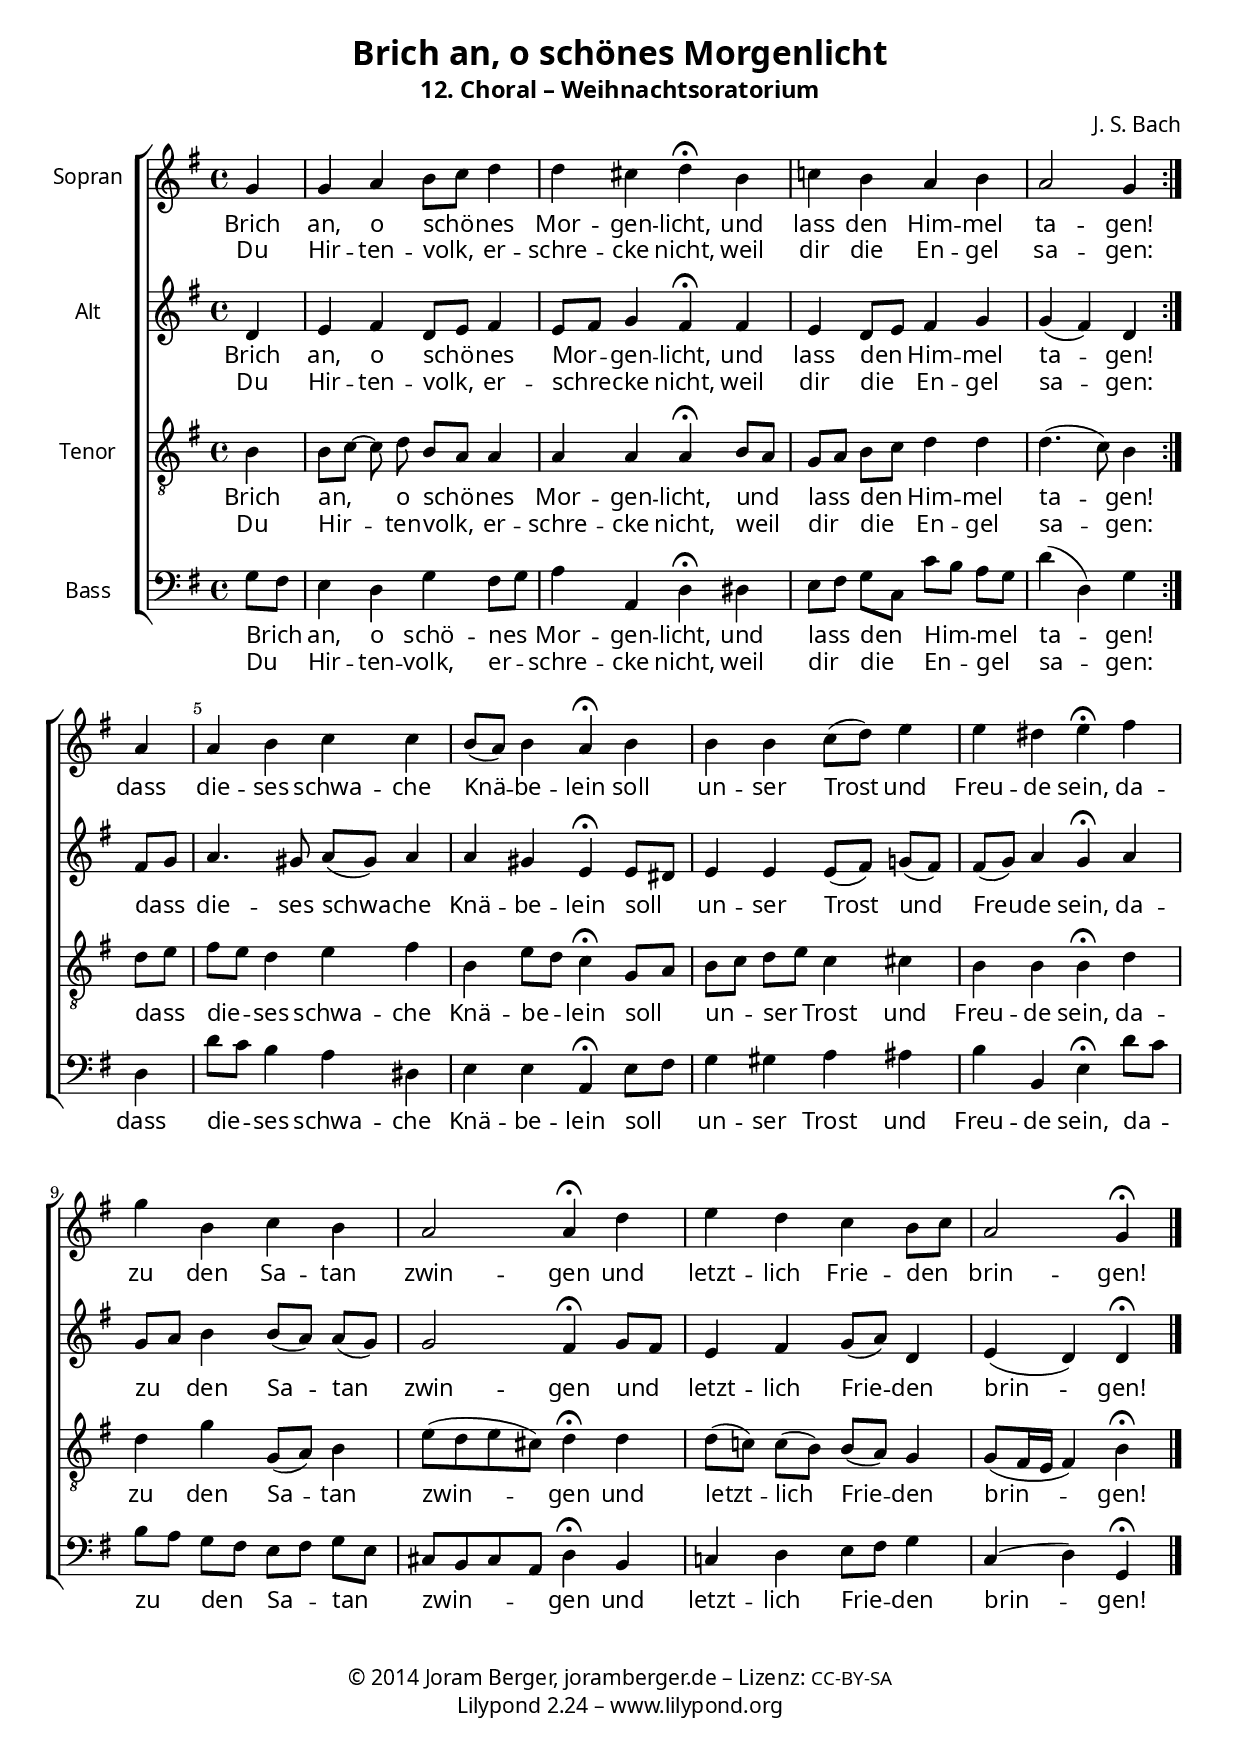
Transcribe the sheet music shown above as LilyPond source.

\version "2.18.0"
\language "deutsch"

\header {
  title = "Brich an, o schönes Morgenlicht"
  subtitle = "12. Choral – Weihnachtsoratorium"
  composer = "J. S. Bach"
  shortcomposer = "Bach"
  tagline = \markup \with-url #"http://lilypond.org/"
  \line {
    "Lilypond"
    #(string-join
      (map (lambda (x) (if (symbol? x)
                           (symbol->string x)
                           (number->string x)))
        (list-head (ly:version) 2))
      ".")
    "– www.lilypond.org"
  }
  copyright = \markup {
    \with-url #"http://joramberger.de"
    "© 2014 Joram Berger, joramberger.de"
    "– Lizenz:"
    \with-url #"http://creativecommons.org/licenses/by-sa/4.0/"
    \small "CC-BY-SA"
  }
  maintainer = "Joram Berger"
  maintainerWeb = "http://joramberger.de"
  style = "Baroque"
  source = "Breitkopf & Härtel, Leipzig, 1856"
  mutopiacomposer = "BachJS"
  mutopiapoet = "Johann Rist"
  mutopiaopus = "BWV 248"
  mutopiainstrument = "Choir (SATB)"
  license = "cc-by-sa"
  date = "1734"
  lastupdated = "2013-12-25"
  %footer = "Mutopia-2014/01/00-000"
}

#(set-global-staff-size 18.5)

\paper {
  ragged-bottom = ##f
  ragged-last-bottom = ##f
  last-bottom-spacing #'basic-distance = 15
  myStaffSize = #18.5
  fonts = #(make-pango-font-tree
            "Linux Libertine O"
            "Linux Biolinum O"
            "Ubuntu Mono"
            (/ myStaffSize 20))
}

\layout {
  \override Staff.ClefModifier.font-name = #"Century Schoolbook L bold italic"
  \override Staff.ClefModifier.extra-offset = #'(-0.3 . 0.07)
  \override Score.BarNumber.font-name = #"Century Schoolbook L"
}

global = {
  \key g \major
  \time 4/4
  \partial 4
  \autoBeamOff
  \accidentalStyle modern-voice
}

fe = \fermata

soprano = \relative c'' {
  \global
  \repeat volta 2 {
    g4 | g a h8[ c] d4 | d cis d\fe
    h4 | c h a h | a2 g4
  } \break
  a4  | \once \override Score.BarNumber.break-visibility = #all-visible
  a h c c | h8[( a]) h4 a\fe
  h4 | h h c8[( d]) e4 | e dis e\fe
  fis4 | g h, c h | a2 a4\fe
  d4 | e d c h8[ c] | a2 g='4\fe
  \bar "|."
}

alto = \relative c' {
  \global
  \repeat volta 2 {
    d4 | e fis d8[ e] fis4 | e8[ fis] g4 fis\fe
    fis4 | e d8[ e] fis4 g | g( fis) d
  }
  fis8[ g] | a4. gis8 a[( gis]) a4 | a gis e\fe
  e8[ dis] | e4 e e8[( fis]) g[( fis]) | fis8[( g]) a4 g\fe
  a4 | g8[ a] h4 h8[( a]) a[( g]) | g2 fis4\fe
  g8[ fis] | e4 fis g8[( a]) d,4 | e( d) d='\fe
}

tenor = \relative c' {
  \global
  \repeat volta 2 {
    h4 | h8[ c] ~ c d h[ a] a4 | a a a\fe
    h8[a] | g[a] h[ c] d4 d | d4.( c8) h4
  }
  d8[ e] | fis[ e] d4 e fis | h, e8[ d] c4\fe
  g8[ a] | h[ c] d[ e] c4 cis | h h h\fe
  d4 | d g g,8[( a]) h4 | e8[( d e cis]) d4\fe
  d4 | d8[( c]) c[( h]) h[( a]) g4 | g8[( fis16 e] fis4) h=\fe
}

bass = \relative c' {
  \global
  \repeat volta 2 {
    g8[ fis] | e4 d g fis8[ g] | a4 a, d\fe
    dis4 | e8[ fis] g[ c,] c'[ h] a[ g] | d'4( d,) g
  }
  d4 | d'8[ c] h4 a dis, | e e a,\fe
  e'8[ fis] | g4 gis a ais | h h, e\fe
  d'8[ c] | h[ a] g[ fis] e[ fis] g[ e] | cis[ h cis a] d4\fe
  h4 | c d e8[ fis] g4 | \shape #'((0 . -0.2) (0 . -0.8) (0 . -0.8) (0 . 0)) Slur c,( d) g,=,\fe
}


text = \lyricmode {
  Brich an, o schö -- nes Mor -- gen -- licht, und lass den Him -- mel ta -- gen!
  dass die -- ses schwa -- che Knä -- be -- lein soll un -- ser Trost und Freu -- de sein,
  da -- zu den Sa -- tan zwin -- gen und letzt -- lich Frie -- den brin -- gen!
}

textB = \lyricmode {
  Du Hir -- ten -- volk, er -- schre -- cke nicht, weil dir die En -- gel sa -- gen:
}


\score {
  \new ChoirStaff <<
    \new Staff \with {
      instrumentName = "Sopran"
    } { \soprano }
    \addlyrics { \text }
    \addlyrics { \textB }
    \new Staff \with {
      instrumentName = "Alt"
    } { \alto }
    \addlyrics { \text }
    \addlyrics { \textB }
    \new Staff \with {
      instrumentName = "Tenor"
    } { \clef "treble_8" \tenor }
    \addlyrics { \text }
    \addlyrics { \textB }
    \new Staff \with {
      instrumentName = "Bass"
    } { \clef "bass" \bass }
    \addlyrics { \text }
    \addlyrics { \textB }
  >>
  \layout { }
}

\score {
  <<
    \soprano
    \alto
    \tenor
    \bass
  >>
  \midi {
    \set Score.midiInstrument = "oboe"
    \tempo 4 = 100
  }
}
